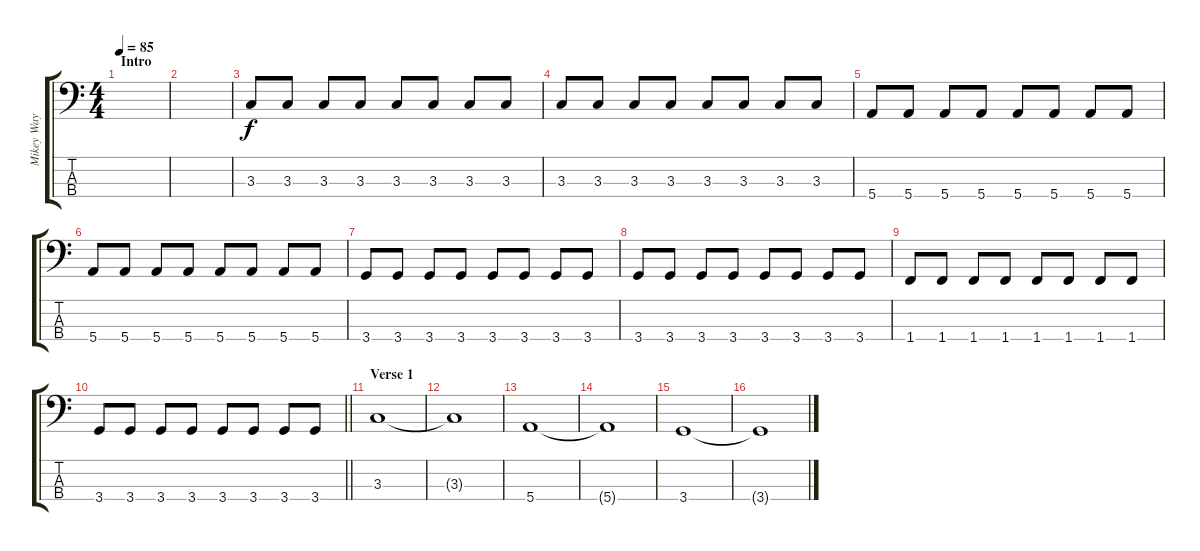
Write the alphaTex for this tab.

\track ("Mikey Way (Bass Guitar)" "Mikey Way ") {instrument electricbassfinger}
\staff {score tabs}
\tuning (G2 D2 A1 E1) {hide}
\ts (4 4)
\section ("" "Intro")
\tempo 85
\clef f4
\ks c
|
|
3.3.8 3.3.8 3.3.8 3.3.8 3.3.8 3.3.8 3.3.8 3.3.8 |
3.3.8 3.3.8 3.3.8 3.3.8 3.3.8 3.3.8 3.3.8 3.3.8 |
5.4.8 5.4.8 5.4.8 5.4.8 5.4.8 5.4.8 5.4.8 5.4.8 |
5.4.8 5.4.8 5.4.8 5.4.8 5.4.8 5.4.8 5.4.8 5.4.8 |
3.4.8 3.4.8 3.4.8 3.4.8 3.4.8 3.4.8 3.4.8 3.4.8 |
3.4.8 3.4.8 3.4.8 3.4.8 3.4.8 3.4.8 3.4.8 3.4.8 |
1.4.8 1.4.8 1.4.8 1.4.8 1.4.8 1.4.8 1.4.8 1.4.8 |
\barLineRight lightlight
3.4.8 3.4.8 3.4.8 3.4.8 3.4.8 3.4.8 3.4.8 3.4.8 |
\section ("" "Verse 1")
3.3.1 |
3.3{t}.1 |
5.4.1 |
5.4{t}.1 |
3.4.1 |
3.4{t}.1
